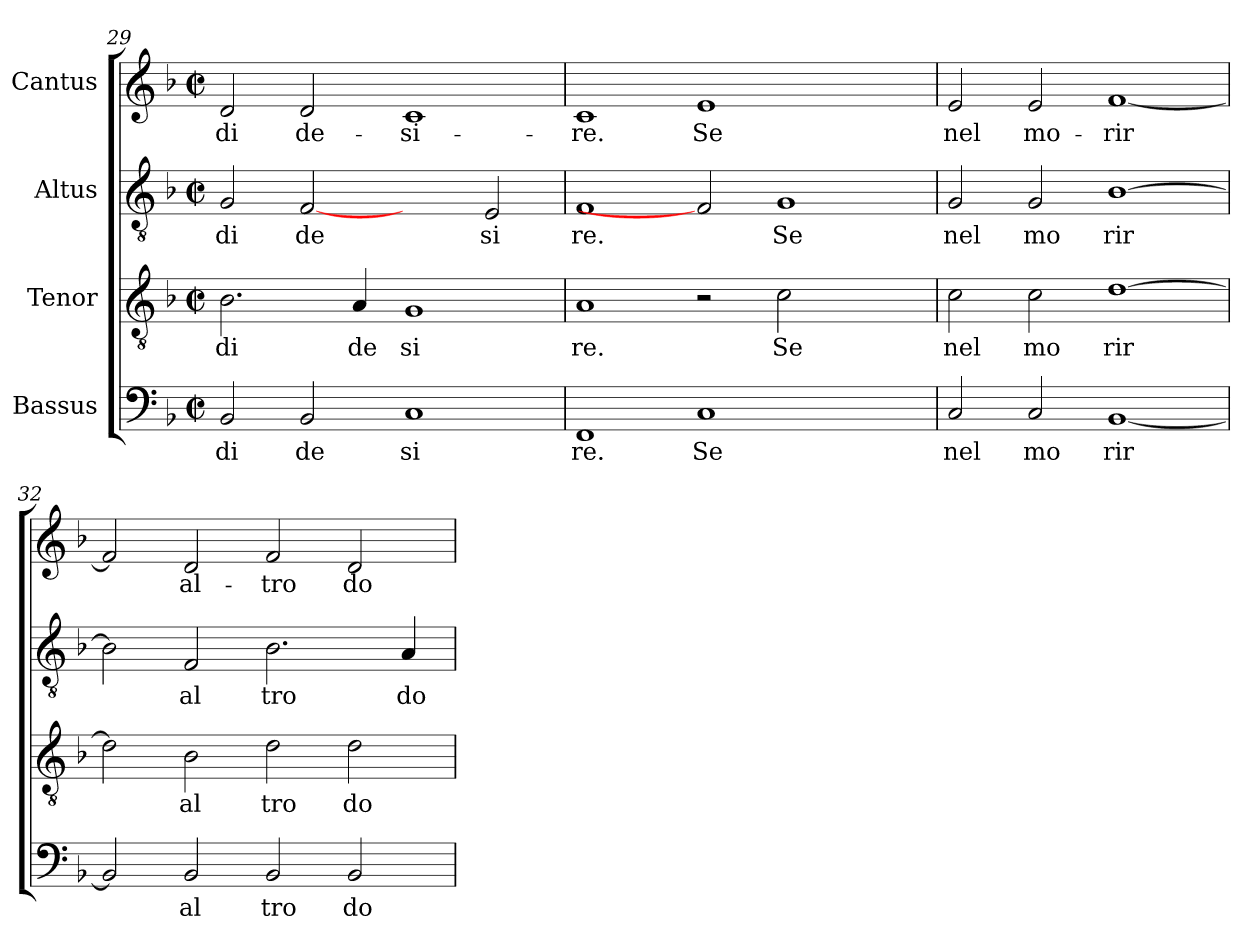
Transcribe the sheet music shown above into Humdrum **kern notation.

**kern	**text	**kern	**text	**kern	**text	**kern	**text
*part4	*part4	*part3	*part3	*part2	*part2	*part1	*part1
*staff4	*staff4	*staff3	*staff3	*staff2	*staff2	*staff1	*staff1
*I"Bassus	*	*I"Tenor	*	*I"Altus	*	*I"Cantus	*
*clefF4	*	*clefGv2	*	*clefGv2	*	*clefG2	*
*k[b-]	*	*k[b-]	*	*k[b-]	*	*k[b-]	*
*F:	*	*F:	*	*F:	*	*F:	*
*M2/2	*	*M2/2	*	*M2/2	*	*M2/2	*
*met(c|)	*	*met(c|)	*	*met(c|)	*	*met(c|)	*
=29	=29	=29	=29	=29	=29	=29	=29
!	!LO:LY:b:cj	!	!LO:LY:b:cj	!	!LO:LY:b:cj	!	!LO:LY:b:cj
2BB-/	di	2.B-\	di	2G/	di	2d/	di
!	!LO:LY:b:cj	!	!	!	!LO:LY:b:cj	!	!LO:LY:b:cj
2BB-/	de	.	.	[2F	de	2d/	de-
!	!	!	!LO:LY:b:cj	!	!	!	!
.	.	4A/	de	.	.	.	.
!	!LO:LY:b:cj	!	!LO:LY:b:cj	!	!	!	!LO:LY:b:cj
1C	si	1G	si	2ryy	.	1c	-si-
!	!	!	!	!	!LO:LY:b:cj	!	!
.	.	.	.	2E/	si	.	.
=30	=30	=30	=30	=30	=30	=30	=30
!	!LO:LY:b:cj	!	!LO:LY:b:cj	!	!LO:LY:b:cj	!	!LO:LY:b:cj
1FF	re.	1A	re.	1F	re.	1c	-re.
!	!LO:LY:b:cj	!	!	!	!	!	!LO:LY:b:cj
1C	Se	2r	.	2F]	.	1e	Se
!	!	!	!LO:LY:b:cj	!	!LO:LY:b:cj	!	!
.	.	2c\	Se	1G	Se	.	.
2ryy	.	2ryy	.	.	.	2ryy	.
=31	=31	=31	=31	=31	=31	=31	=31
!	!LO:LY:b:cj	!	!LO:LY:b:cj	!	!LO:LY:b:cj	!	!LO:LY:b:cj
2C/	nel	2c\	nel	2G/	nel	2e/	nel
!	!LO:LY:b:cj	!	!LO:LY:b:cj	!	!LO:LY:b:cj	!	!LO:LY:b:cj
2C/	mo	2c\	mo	2G/	mo	2e/	mo-
!	!LO:LY:b:cj	!	!LO:LY:b:cj	!	!LO:LY:b:cj	!	!LO:LY:b:cj
[<1BB-	rir	[>1d	rir	[>1B-	rir	[<1f	-rir
=32	=32	=32	=32	=32	=32	=32	=32
2BB-/]	.	2d\]	.	2B-\]	.	2f/]	.
!	!LO:LY:b:cj	!	!LO:LY:b:cj	!	!LO:LY:b:cj	!	!LO:LY:b:cj
2BB-/	al	2B-\	al	2F/	al	2d/	al-
!	!LO:LY:b:cj	!	!LO:LY:b:cj	!	!LO:LY:b:cj	!	!LO:LY:b:cj
2BB-/	tro	2d\	tro	2.B-\	tro	2f/	-tro
!	!LO:LY:b:cj	!	!LO:LY:b:cj	!	!	!	!LO:LY:b:cj
2BB-/	do	2d\	do	.	.	2d/	do-
!	!	!	!	!	!LO:LY:b:cj	!	!
.	.	.	.	4A/	do	.	.
=	=	=	=	=	=	=	=
*-	*-	*-	*-	*-	*-	*-	*-
